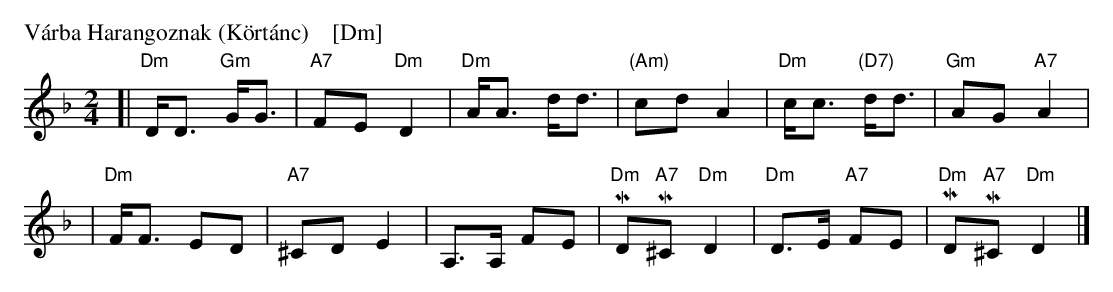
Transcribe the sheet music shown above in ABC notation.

X:1
P: V\'arba Harangoznak (K\"ort\'anc)    [Dm]
M: 2/4
L: 1/8
K: Dm
[| "Dm"D<D "Gm"G<G | "A7"FE "Dm"D2 \
| "Dm"A<A d<d | "(Am)"cd A2 \
| "Dm"c<c "(D7)"d<d | "Gm"AG "A7"A2 |
|  "Dm"F<F ED | "A7"^CD E2 \
| A,>A, FE | "Dm"MD"A7"M^C "Dm"D2 \
| "Dm"D>E "A7"FE | "Dm"MD"A7"M^C "Dm"D2 |]
